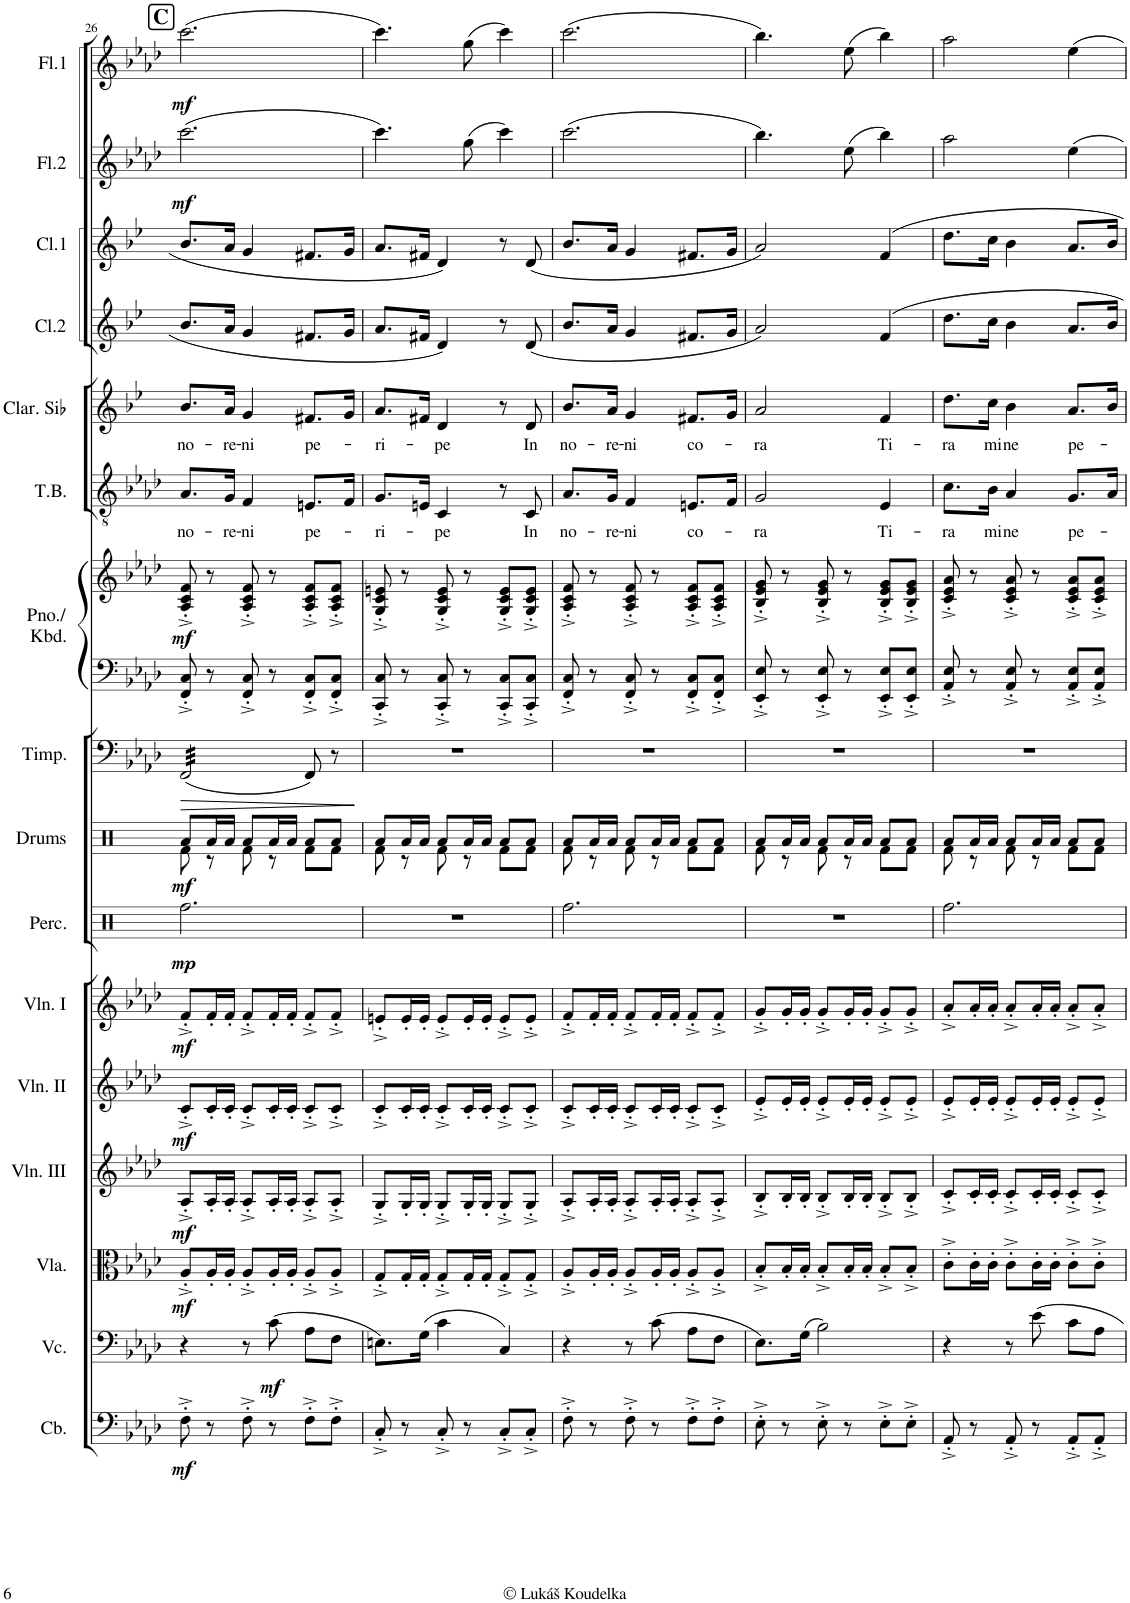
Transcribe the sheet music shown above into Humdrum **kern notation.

**kern	**dynam	**kern	**dynam	**kern	**dynam	**kern	**dynam	**kern	**dynam	**kern	**dynam	**kern	**dynam	**kern	**dynam	**kern	**dynam	**kern	**kern	**dynam	**kern	**text	**kern	**text	**kern	**kern	**kern	**dynam	**kern	**dynam
*part16	*part16	*part15	*part15	*part14	*part14	*part13	*part13	*part12	*part12	*part11	*part11	*part10	*part10	*part9	*part9	*part8	*part8	*part7	*part7	*part7	*part6	*part6	*part5	*part5	*part4	*part3	*part2	*part2	*part1	*part1
*staff17	*staff17	*staff16	*staff16	*staff15	*staff15	*staff14	*staff14	*staff13	*staff13	*staff12	*staff12	*staff11	*staff11	*staff10	*staff10	*staff9	*staff9	*staff8	*staff7	*staff7/8	*staff6	*staff6	*staff5	*staff5	*staff4	*staff3	*staff2	*staff2	*staff1	*staff1
*I"Contrabass (Bass Guitar)	*	*I"Violoncello	*	*I"Viola	*	*I"Violin III (optional - replace Viola)	*	*I"Violin II	*	*I"Violin I	*	*I"Percussion (Tam-Tam, Glock., Cl.Cymb)	*	*I"Drums	*	*I"Timpani	*	*I"Piano/ Keyboard (optional)	*	*	*I"Tenor Bass	*	*I"Clarinette en Sib	*	*I"2nd Clarinet in Bb	*I"1st Clarinet in Bb	*I"2nd Flute	*	*I"1st Flute	*
*I'Cb.	*	*I'Vc.	*	*I'Vla.	*	*I'Vln. III	*	*I'Vln. II	*	*I'Vln. I	*	*I'Perc.	*	*I'Drums	*	*I'Timp.	*	*I'Pno./ Kbd.	*	*	*I'T.B.	*	*I'Clar. Sib	*	*I'Cl.2	*I'Cl.1	*I'Fl.2	*	*I'Fl.1	*
!!LO:PB:g=z
*clefF4	*	*clefF4	*	*clefC3	*	*clefG2	*	*clefG2	*	*clefG2	*	*clefX	*	*clefX	*	*clefF4	*	*clefF4	*clefG2	*	*clefGv2	*	*clefG2	*	*clefG2	*clefG2	*clefG2	*	*clefG2	*
*Trd7c12	*	*	*	*	*	*	*	*	*	*	*	*	*	*	*	*	*	*	*	*	*	*	*Trd1c2	*	*Trd1c2	*Trd1c2	*	*	*	*
*k[b-e-a-d-]	*	*k[b-e-a-d-]	*	*k[b-e-a-d-]	*	*k[b-e-a-d-]	*	*k[b-e-a-d-]	*	*k[b-e-a-d-]	*	*k[]	*	*k[]	*	*k[b-e-a-d-]	*	*k[b-e-a-d-]	*k[b-e-a-d-]	*	*k[b-e-a-d-]	*	*k[b-e-]	*	*k[b-e-]	*k[b-e-]	*k[b-e-a-d-]	*	*k[b-e-a-d-]	*
*M3/4	*	*M3/4	*	*M3/4	*	*M3/4	*	*M3/4	*	*M3/4	*	*M3/4	*	*M3/4	*	*M3/4	*	*M3/4	*M3/4	*	*M3/4	*	*M3/4	*	*M3/4	*M3/4	*M3/4	*	*M3/4	*
!!LO:REH:place=s1:a:B:cj:fs=14:t=C
=26	=26	=26	=26	=26	=26	=26	=26	=26	=26	=26	=26	=26	=26	=26	=26	=26	=26	=26	=26	=26	=26	=26	=26	=26	=26	=26	=26	=26	=26	=26
*	*	*	*	*	*	*	*	*	*	*	*	*	*	*^	*	*	*	*	*	*	*	*	*	*	*	*	*	*	*	*
!	!LO:DY:b	!	!	!	!LO:DY:b	!	!LO:DY:b	!	!LO:DY:b	!	!LO:DY:b	!	!LO:DY:b	!	!	!LO:DY:b	!	!LO:HP:b	!	!	!LO:DY:b	!	!LO:LY:b	!	!LO:LY:b	!	!	!	!LO:DY:b	!	!LO:DY:b
*	*	*	*	*	*	*	*	*	*	*	*	*	*	*	*	*	*tremolo	*	*	*	*	*	*	*	*	*	*	*	*	*	*
8F'^\	mf	4r	.	8A-'^/L	mf	8A-'^/L	mf	8c'^/L	mf	8f'^/L	mf	2.Rff\	mp	8Ra/L	8Rf\	mf	(32FF/LLL	>	8FF/'^ 8C/'^	8A-/'^ 8c/'^ 8f/'^	mf	8.A-/L	no-	8.b-/L	no-	8.b-/L	8.b-/L	(2.ccc\	mf	(2.ccc\	mf
.	.	.	.	.	.	.	.	.	.	.	.	.	.	.	.	.	(32FF/	.	.	.	.	.	.	.	.	.	.	.	.	.	.
.	.	.	.	.	.	.	.	.	.	.	.	.	.	.	.	.	(32FF/	.	.	.	.	.	.	.	.	.	.	.	.	.	.
.	.	.	.	.	.	.	.	.	.	.	.	.	.	.	.	.	(32FF/	.	.	.	.	.	.	.	.	.	.	.	.	.	.
8r	.	.	.	16A-'/L	.	16A-'/L	.	16c'/L	.	16f'/L	.	.	.	16Ra/L	8r	.	(32FF/	.	8r	8r	.	.	.	.	.	.	.	.	.	.	.
.	.	.	.	.	.	.	.	.	.	.	.	.	.	.	.	.	(32FF/	.	.	.	.	.	.	.	.	.	.	.	.	.	.
!	!	!	!	!	!	!	!	!	!	!	!	!	!	!	!	!	!	!	!	!	!	!	!LO:LY:b	!	!LO:LY:b	!	!	!	!	!	!
.	.	.	.	16A-'/JJ	.	16A-'/JJ	.	16c'/JJ	.	16f'/JJ	.	.	.	16Ra/JJ	.	.	(32FF/	.	.	.	.	16G/Jk	-re-	16a/Jk	-re-	16a/Jk	16a/Jk	.	.	.	.
.	.	.	.	.	.	.	.	.	.	.	.	.	.	.	.	.	(32FF/	.	.	.	.	.	.	.	.	.	.	.	.	.	.
!	!	!	!	!	!	!	!	!	!	!	!	!	!	!	!	!	!	!	!	!	!	!	!LO:LY:b	!	!LO:LY:b	!	!	!	!	!	!
8F'^\	.	8r	.	8A-'^/L	.	8A-'^/L	.	8c'^/L	.	8f'^/L	.	.	.	8Ra/L	8Rf\	.	(32FF/	.	8FF/'^ 8C/'^	8A-/'^ 8c/'^ 8f/'^	.	4F/	-ni	4g/	-ni	4g/	4g/	.	.	.	.
.	.	.	.	.	.	.	.	.	.	.	.	.	.	.	.	.	(32FF/	.	.	.	.	.	.	.	.	.	.	.	.	.	.
.	.	.	.	.	.	.	.	.	.	.	.	.	.	.	.	.	(32FF/	.	.	.	.	.	.	.	.	.	.	.	.	.	.
.	.	.	.	.	.	.	.	.	.	.	.	.	.	.	.	.	(32FF/	.	.	.	.	.	.	.	.	.	.	.	.	.	.
!	!	!	!LO:DY:b	!	!	!	!	!	!	!	!	!	!	!	!	!	!	!	!	!	!	!	!	!	!	!	!	!	!	!	!
8r	.	(8c\	mf	16A-'/L	.	16A-'/L	.	16c'/L	.	16f'/L	.	.	.	16Ra/L	8r	.	(32FF/	.	8r	8r	.	.	.	.	.	.	.	.	.	.	.
.	.	.	.	.	.	.	.	.	.	.	.	.	.	.	.	.	(32FF/	.	.	.	.	.	.	.	.	.	.	.	.	.	.
.	.	.	.	16A-'/JJ	.	16A-'/JJ	.	16c'/JJ	.	16f'/JJ	.	.	.	16Ra/JJ	.	.	(32FF/	.	.	.	.	.	.	.	.	.	.	.	.	.	.
.	.	.	.	.	.	.	.	.	.	.	.	.	.	.	.	.	(32FF/JJJ	.	.	.	.	.	.	.	.	.	.	.	.	.	.
*	*	*	*	*	*	*	*	*	*	*	*	*	*	*	*	*	*Xtremolo	*	*	*	*	*	*	*	*	*	*	*	*	*	*
!	!	!	!	!	!	!	!	!	!	!	!	!	!	!	!	!	!	!	!	!	!	!	!LO:LY:b	!	!LO:LY:b	!	!	!	!	!	!
8F'^\L	.	8A-\L	.	8A-'^/L	.	8A-'^/L	.	8c'^/L	.	8f'^/L	.	.	.	8Ra/L	8Rf\L	.	8FF/)	.	8FF/'^ 8C/'^L	8A-/'^ 8c/'^ 8f/'^L	.	8.En/L	pe-	8.f#X/L	pe-	8.f#X/L	8.f#X/L	.	.	.	.
8F'^\J	.	8F\J	.	8A-'^/J	.	8A-'^/J	.	8c'^/J	.	8f'^/J	.	.	.	8Ra/J	8Rf\J	.	8r	.	8FF/'^ 8C/'^J	8A-/'^ 8c/'^ 8f/'^J	.	.	.	.	.	.	.	.	.	.	.
.	.	.	.	.	.	.	.	.	.	.	.	.	.	.	.	.	.	.	.	.	.	16F/Jk	.	16g/Jk	.	16g/Jk	16g/Jk	.	.	.	.
*	*	*	*	*	*	*	*	*	*	*	*	*	*	*v	*v	*	*	*	*	*	*	*	*	*	*	*	*	*	*	*	*
.	.	.	.	.	.	.	.	.	.	.	.	.	.	.	.	.	]	.	.	.	.	.	.	.	.	.	.	.	.	.
=27	=27	=27	=27	=27	=27	=27	=27	=27	=27	=27	=27	=27	=27	=27	=27	=27	=27	=27	=27	=27	=27	=27	=27	=27	=27	=27	=27	=27	=27	=27
*	*	*	*	*	*	*	*	*	*	*	*	*	*	*^	*	*	*	*	*	*	*	*	*	*	*	*	*	*	*	*
!	!	!	!	!	!	!	!	!	!	!	!	!	!	!	!	!	!	!	!	!	!	!	!LO:LY:b	!	!LO:LY:b	!	!	!	!	!	!
8C'^/	.	8.En\L)	.	8G'^/L	.	8G'^/L	.	8c'^/L	.	8en'^/L	.	2.r	.	8Ra/L	8Rf\	.	2.r	.	8CC/'^ 8C/'^	8G/'^ 8c/'^ 8en/'^	.	8.G/L	-ri-	8.a/L	-ri-	8.a/L	8.a/L	4.ccc\)	.	4.ccc\)	.
8r	.	.	.	16G'/L	.	16G'/L	.	16c'/L	.	16e'/L	.	.	.	16Ra/L	8r	.	.	.	8r	8r	.	.	.	.	.	.	.	.	.	.	.
.	.	(16G\Jk	.	16G'/JJ	.	16G'/JJ	.	16c'/JJ	.	16e'/JJ	.	.	.	16Ra/JJ	.	.	.	.	.	.	.	16En/Jk	.	16f#X/Jk	.	16f#X/Jk	16f#X/Jk	.	.	.	.
!	!	!	!	!	!	!	!	!	!	!	!	!	!	!	!	!	!	!	!	!	!	!	!LO:LY:b	!	!LO:LY:b	!	!	!	!	!	!
8C'^/	.	4c\	.	8G'^/L	.	8G'^/L	.	8c'^/L	.	8e'^/L	.	.	.	8Ra/L	8Rf\	.	.	.	8CC/'^ 8C/'^	8G/'^ 8c/'^ 8e/'^	.	4C/	-pe	4d/	-pe	4d/	4d/	.	.	.	.
8r	.	.	.	16G'/L	.	16G'/L	.	16c'/L	.	16e'/L	.	.	.	16Ra/L	8r	.	.	.	8r	8r	.	.	.	.	.	.	.	(8gg\	.	(8gg\	.
.	.	.	.	16G'/JJ	.	16G'/JJ	.	16c'/JJ	.	16e'/JJ	.	.	.	16Ra/JJ	.	.	.	.	.	.	.	.	.	.	.	.	.	.	.	.	.
8C'^/L	.	4C/)	.	8G'^/L	.	8G'^/L	.	8c'^/L	.	8e'^/L	.	.	.	8Ra/L	8Rf\L	.	.	.	8CC/'^ 8C/'^L	8G/'^ 8c/'^ 8e/'^L	.	8r	.	8r	.	8r	8r	4ccc\)	.	4ccc\)	.
!	!	!	!	!	!	!	!	!	!	!	!	!	!	!	!	!	!	!	!	!	!	!	!LO:LY:b	!	!LO:LY:b	!	!	!	!	!	!
8C'^/J	.	.	.	8G'^/J	.	8G'^/J	.	8c'^/J	.	8e'^/J	.	.	.	8Ra/J	8Rf\J	.	.	.	8CC/'^ 8C/'^J	8G/'^ 8c/'^ 8e/'^J	.	8C/	In	8d/	In	(8d/	(8d/	.	.	.	.
=28	=28	=28	=28	=28	=28	=28	=28	=28	=28	=28	=28	=28	=28	=28	=28	=28	=28	=28	=28	=28	=28	=28	=28	=28	=28	=28	=28	=28	=28	=28	=28
!	!	!	!	!	!	!	!	!	!	!	!	!	!	!	!	!	!	!	!	!	!	!	!LO:LY:b	!	!LO:LY:b	!	!	!	!	!	!
8F'^\	.	4r	.	8A-'^/L	.	8A-'^/L	.	8c'^/L	.	8f'^/L	.	2.Rff\	.	8Ra/L	8Rf\	.	2.r	.	8FF/'^ 8C/'^	8A-/'^ 8c/'^ 8f/'^	.	8.A-/L	no-	8.b-/L	no-	8.b-/L	8.b-/L	(2.ccc\	.	(2.ccc\	.
8r	.	.	.	16A-'/L	.	16A-'/L	.	16c'/L	.	16f'/L	.	.	.	16Ra/L	8r	.	.	.	8r	8r	.	.	.	.	.	.	.	.	.	.	.
!	!	!	!	!	!	!	!	!	!	!	!	!	!	!	!	!	!	!	!	!	!	!	!LO:LY:b	!	!LO:LY:b	!	!	!	!	!	!
.	.	.	.	16A-'/JJ	.	16A-'/JJ	.	16c'/JJ	.	16f'/JJ	.	.	.	16Ra/JJ	.	.	.	.	.	.	.	16G/Jk	-re-	16a/Jk	-re-	16a/Jk	16a/Jk	.	.	.	.
!	!	!	!	!	!	!	!	!	!	!	!	!	!	!	!	!	!	!	!	!	!	!	!LO:LY:b	!	!LO:LY:b	!	!	!	!	!	!
8F'^\	.	8r	.	8A-'^/L	.	8A-'^/L	.	8c'^/L	.	8f'^/L	.	.	.	8Ra/L	8Rf\	.	.	.	8FF/'^ 8C/'^	8A-/'^ 8c/'^ 8f/'^	.	4F/	-ni	4g/	-ni	4g/	4g/	.	.	.	.
8r	.	(8c\	.	16A-'/L	.	16A-'/L	.	16c'/L	.	16f'/L	.	.	.	16Ra/L	8r	.	.	.	8r	8r	.	.	.	.	.	.	.	.	.	.	.
.	.	.	.	16A-'/JJ	.	16A-'/JJ	.	16c'/JJ	.	16f'/JJ	.	.	.	16Ra/JJ	.	.	.	.	.	.	.	.	.	.	.	.	.	.	.	.	.
!	!	!	!	!	!	!	!	!	!	!	!	!	!	!	!	!	!	!	!	!	!	!	!LO:LY:b	!	!LO:LY:b	!	!	!	!	!	!
8F'^\L	.	8A-\L	.	8A-'^/L	.	8A-'^/L	.	8c'^/L	.	8f'^/L	.	.	.	8Ra/L	8Rf\L	.	.	.	8FF/'^ 8C/'^L	8A-/'^ 8c/'^ 8f/'^L	.	8.En/L	co-	8.f#X/L	co-	8.f#X/L	8.f#X/L	.	.	.	.
8F'^\J	.	8F\J	.	8A-'^/J	.	8A-'^/J	.	8c'^/J	.	8f'^/J	.	.	.	8Ra/J	8Rf\J	.	.	.	8FF/'^ 8C/'^J	8A-/'^ 8c/'^ 8f/'^J	.	.	.	.	.	.	.	.	.	.	.
.	.	.	.	.	.	.	.	.	.	.	.	.	.	.	.	.	.	.	.	.	.	16F/Jk	.	16g/Jk	.	16g/Jk	16g/Jk	.	.	.	.
=29	=29	=29	=29	=29	=29	=29	=29	=29	=29	=29	=29	=29	=29	=29	=29	=29	=29	=29	=29	=29	=29	=29	=29	=29	=29	=29	=29	=29	=29	=29	=29
!	!	!	!	!	!	!	!	!	!	!	!	!	!	!	!	!	!	!	!	!	!	!	!LO:LY:b	!	!LO:LY:b	!	!	!	!	!	!
8E-'^\	.	8.E-\L)	.	8B-'^/L	.	8B-'^/L	.	8e-'^/L	.	8g'^/L	.	2.r	.	8Ra/L	8Rf\	.	2.r	.	8EE-/'^ 8E-/'^	8B-/'^ 8e-/'^ 8g/'^	.	2G/	-ra	2a/	-ra	2a/)	2a/)	4.bb-\)	.	4.bb-\)	.
8r	.	.	.	16B-'/L	.	16B-'/L	.	16e-'/L	.	16g'/L	.	.	.	16Ra/L	8r	.	.	.	8r	8r	.	.	.	.	.	.	.	.	.	.	.
.	.	(16G\Jk	.	16B-'/JJ	.	16B-'/JJ	.	16e-'/JJ	.	16g'/JJ	.	.	.	16Ra/JJ	.	.	.	.	.	.	.	.	.	.	.	.	.	.	.	.	.
8E-'^\	.	2B-\)	.	8B-'^/L	.	8B-'^/L	.	8e-'^/L	.	8g'^/L	.	.	.	8Ra/L	8Rf\	.	.	.	8EE-/'^ 8E-/'^	8B-/'^ 8e-/'^ 8g/'^	.	.	.	.	.	.	.	.	.	.	.
8r	.	.	.	16B-'/L	.	16B-'/L	.	16e-'/L	.	16g'/L	.	.	.	16Ra/L	8r	.	.	.	8r	8r	.	.	.	.	.	.	.	(8ee-\	.	(8ee-\	.
.	.	.	.	16B-'/JJ	.	16B-'/JJ	.	16e-'/JJ	.	16g'/JJ	.	.	.	16Ra/JJ	.	.	.	.	.	.	.	.	.	.	.	.	.	.	.	.	.
!	!	!	!	!	!	!	!	!	!	!	!	!	!	!	!	!	!	!	!	!	!	!	!LO:LY:b	!	!LO:LY:b	!	!	!	!	!	!
8E-'^\L	.	.	.	8B-'^/L	.	8B-'^/L	.	8e-'^/L	.	8g'^/L	.	.	.	8Ra/L	8Rf\L	.	.	.	8EE-/'^ 8E-/'^L	8B-/'^ 8e-/'^ 8g/'^L	.	4E-/	Ti-	4f/	Ti-	4f/	4f/	4bb-\)	.	4bb-\)	.
8E-'^\J	.	.	.	8B-'^/J	.	8B-'^/J	.	8e-'^/J	.	8g'^/J	.	.	.	8Ra/J	8Rf\J	.	.	.	8EE-/'^ 8E-/'^J	8B-/'^ 8e-/'^ 8g/'^J	.	.	.	.	.	.	.	.	.	.	.
=30	=30	=30	=30	=30	=30	=30	=30	=30	=30	=30	=30	=30	=30	=30	=30	=30	=30	=30	=30	=30	=30	=30	=30	=30	=30	=30	=30	=30	=30	=30	=30
!	!	!	!	!	!	!	!	!	!	!	!	!	!	!	!	!	!	!	!	!	!	!	!LO:LY:b	!	!LO:LY:b	!	!	!	!	!	!
8AA-'^/	.	4r	.	8c'^\L	.	8c'^/L	.	8e-'^/L	.	8a-'^/L	.	2.Rff\	.	8Ra/L	8Rf\	.	2.r	.	8AA-/'^ 8E-/'^	8c/'^ 8e-/'^ 8a-/'^	.	8.c\L	-ra	8.dd\L	-ra	8.dd\L	8.dd\L	2aa-\	.	2aa-\	.
8r	.	.	.	16c'\L	.	16c'/L	.	16e-'/L	.	16a-'/L	.	.	.	16Ra/L	8r	.	.	.	8r	8r	.	.	.	.	.	.	.	.	.	.	.
!	!	!	!	!	!	!	!	!	!	!	!	!	!	!	!	!	!	!	!	!	!	!	!LO:LY:b	!	!LO:LY:b	!	!	!	!	!	!
.	.	.	.	16c'\JJ	.	16c'/JJ	.	16e-'/JJ	.	16a-'/JJ	.	.	.	16Ra/JJ	.	.	.	.	.	.	.	16B-\Jk	mi-	16cc\Jk	mi-	16cc\Jk	16cc\Jk	.	.	.	.
!	!	!	!	!	!	!	!	!	!	!	!	!	!	!	!	!	!	!	!	!	!	!	!LO:LY:b	!	!LO:LY:b	!	!	!	!	!	!
8AA-'^/	.	8r	.	8c'^\L	.	8c'^/L	.	8e-'^/L	.	8a-'^/L	.	.	.	8Ra/L	8Rf\	.	.	.	8AA-/'^ 8E-/'^	8c/'^ 8e-/'^ 8a-/'^	.	4A-/	-ne	4b-\	-ne	4b-\	4b-\	.	.	.	.
8r	.	8e-\	.	16c'\L	.	16c'/L	.	16e-'/L	.	16a-'/L	.	.	.	16Ra/L	8r	.	.	.	8r	8r	.	.	.	.	.	.	.	.	.	.	.
.	.	.	.	16c'\JJ	.	16c'/JJ	.	16e-'/JJ	.	16a-'/JJ	.	.	.	16Ra/JJ	.	.	.	.	.	.	.	.	.	.	.	.	.	.	.	.	.
!	!	!	!	!	!	!	!	!	!	!	!	!	!	!	!	!	!	!	!	!	!	!	!LO:LY:b	!	!LO:LY:b	!	!	!	!	!	!
8AA-'^/L	.	8c\L	.	8c'^\L	.	8c'^/L	.	8e-'^/L	.	8a-'^/L	.	.	.	8Ra/L	8Rf\L	.	.	.	8AA-/'^ 8E-/'^L	8c/'^ 8e-/'^ 8a-/'^L	.	8.G/L	pe-	8.a/L	pe-	8.a/L	8.a/L	4ee-\	.	4ee-\	.
8AA-'^/J	.	8A-\J	.	8c'^\J	.	8c'^/J	.	8e-'^/J	.	8a-'^/J	.	.	.	8Ra/J	8Rf\J	.	.	.	8AA-/'^ 8E-/'^J	8c/'^ 8e-/'^ 8a-/'^J	.	.	.	.	.	.	.	.	.	.	.
.	.	.	.	.	.	.	.	.	.	.	.	.	.	.	.	.	.	.	.	.	.	16A-/Jk	.	16b-/Jk	.	16b-/Jk	16b-/Jk	.	.	.	.
*	*	*	*	*	*	*	*	*	*	*	*	*	*	*v	*v	*	*	*	*	*	*	*	*	*	*	*	*	*	*	*	*
=	=	=	=	=	=	=	=	=	=	=	=	=	=	=	=	=	=	=	=	=	=	=	=	=	=	=	=	=	=	=
*-	*-	*-	*-	*-	*-	*-	*-	*-	*-	*-	*-	*-	*-	*-	*-	*-	*-	*-	*-	*-	*-	*-	*-	*-	*-	*-	*-	*-	*-	*-
